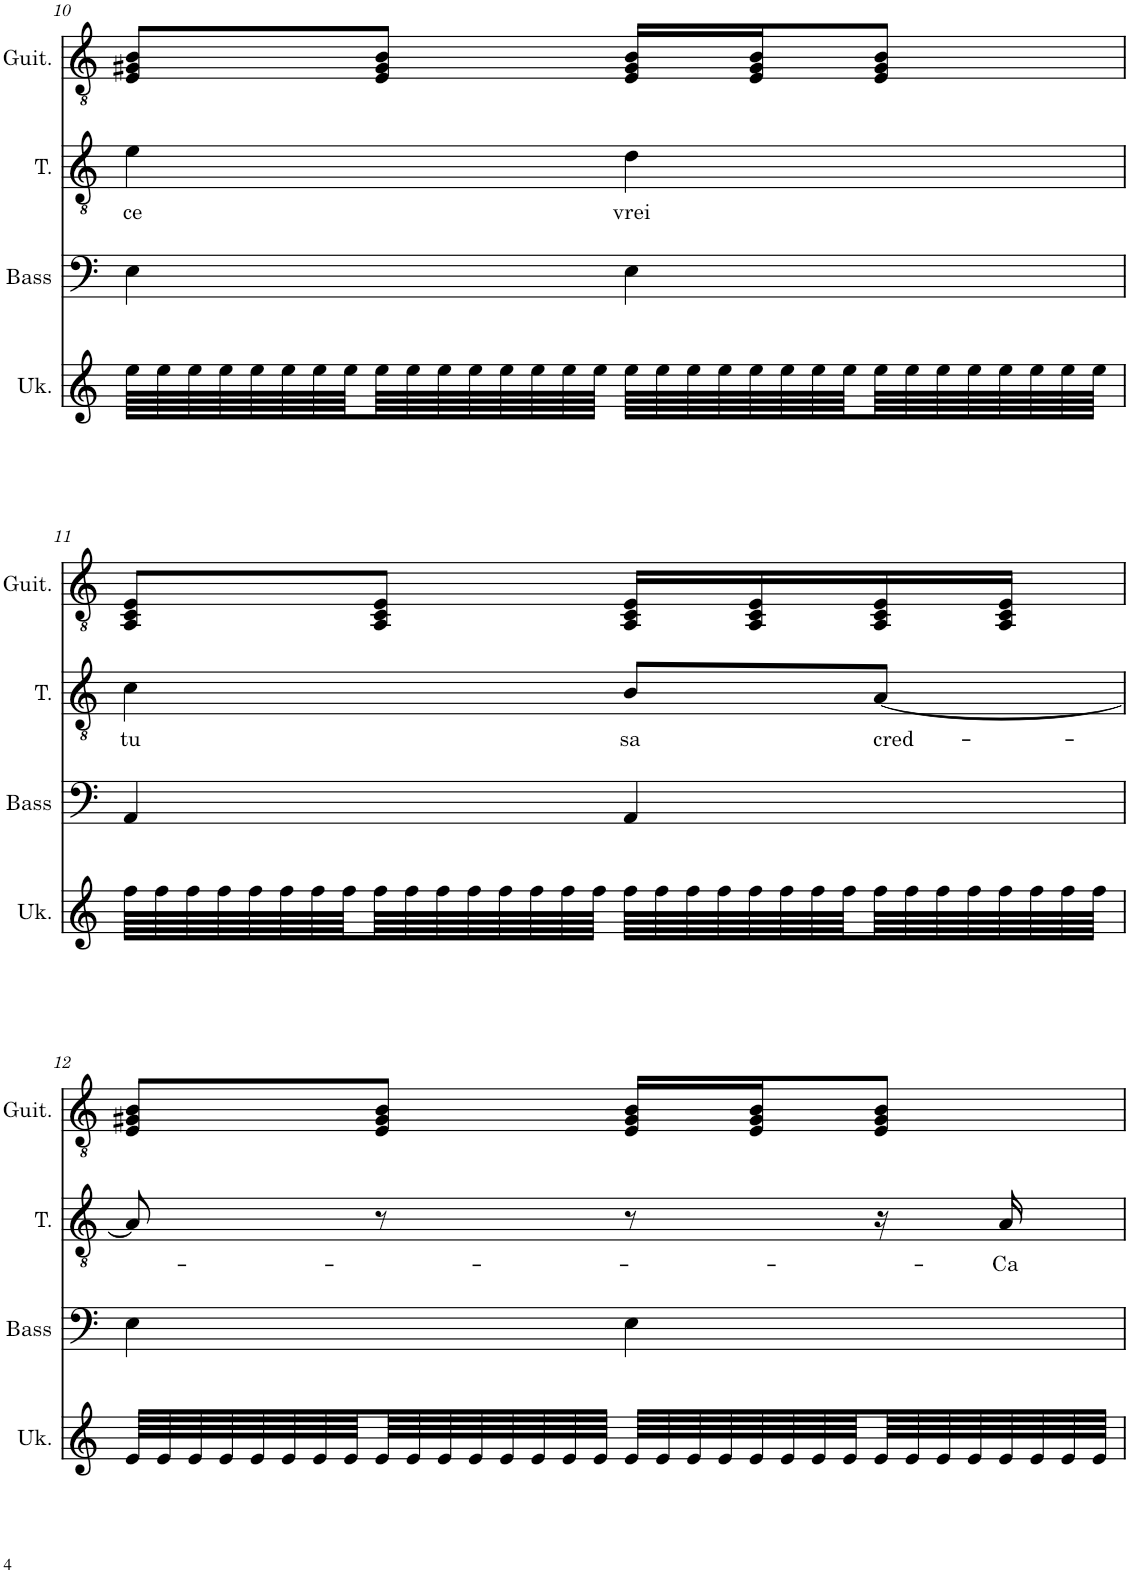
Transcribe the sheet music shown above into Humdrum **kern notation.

**kern	**kern	**kern	**text	**kern
*part4	*part3	*part2	*part2	*part1
*staff4	*staff3	*staff2	*staff2	*staff1
*I"Ukulele	*I"Acoustic Bass	*I"Tenor	*	*I"Acoustic Guitar
*I'Uk.	*I'Bass	*I'T.	*	*I'Guit.
!!LO:PB:g=z
*clefG2	*clefF4	*clefGv2	*	*clefGv2
*	*Trd7c12	*	*	*
*k[]	*k[]	*k[]	*	*k[]
*M2/4	*M2/4	*M2/4	*	*M2/4
=10	=10	=10	=10	=10
!	!	!	!LO:LY:b	!
64ee\LLLL	4E\	4e\	ce	8E/ 8G#X/ 8B/L
64ee\	.	.	.	.
64ee\	.	.	.	.
64ee\	.	.	.	.
64ee\	.	.	.	.
64ee\	.	.	.	.
64ee\	.	.	.	.
64ee\	.	.	.	.
64ee\	.	.	.	8E/ 8G#/ 8B/J
64ee\	.	.	.	.
64ee\	.	.	.	.
64ee\	.	.	.	.
64ee\	.	.	.	.
64ee\	.	.	.	.
64ee\	.	.	.	.
64ee\JJJJ	.	.	.	.
!	!	!	!LO:LY:b	!
64ee\LLLL	4E\	4d\	vrei	16E/ 16G#/ 16B/LL
64ee\	.	.	.	.
64ee\	.	.	.	.
64ee\	.	.	.	.
64ee\	.	.	.	16E/ 16G#/ 16B/J
64ee\	.	.	.	.
64ee\	.	.	.	.
64ee\	.	.	.	.
64ee\	.	.	.	8E/ 8G#/ 8B/J
64ee\	.	.	.	.
64ee\	.	.	.	.
64ee\	.	.	.	.
64ee\	.	.	.	.
64ee\	.	.	.	.
64ee\	.	.	.	.
64ee\JJJJ	.	.	.	.
!!LO:LB:g=z
=11	=11	=11	=11	=11
!	!	!	!LO:LY:b	!
64ff\LLLL	4AA/	4c\	tu	8AA/ 8C/ 8E/L
64ff\	.	.	.	.
64ff\	.	.	.	.
64ff\	.	.	.	.
64ff\	.	.	.	.
64ff\	.	.	.	.
64ff\	.	.	.	.
64ff\	.	.	.	.
64ff\	.	.	.	8AA/ 8C/ 8E/J
64ff\	.	.	.	.
64ff\	.	.	.	.
64ff\	.	.	.	.
64ff\	.	.	.	.
64ff\	.	.	.	.
64ff\	.	.	.	.
64ff\JJJJ	.	.	.	.
!	!	!	!LO:LY:b	!
64ff\LLLL	4AA/	8B/L	sa	16AA/ 16C/ 16E/LL
64ff\	.	.	.	.
64ff\	.	.	.	.
64ff\	.	.	.	.
64ff\	.	.	.	16AA/ 16C/ 16E/
64ff\	.	.	.	.
64ff\	.	.	.	.
64ff\	.	.	.	.
!	!	!	!LO:LY:b	!
64ff\	.	[8A/J	cred-	16AA/ 16C/ 16E/
64ff\	.	.	.	.
64ff\	.	.	.	.
64ff\	.	.	.	.
64ff\	.	.	.	16AA/ 16C/ 16E/JJ
64ff\	.	.	.	.
64ff\	.	.	.	.
64ff\JJJJ	.	.	.	.
!!LO:LB:g=z
=12	=12	=12	=12	=12
64e/LLLL	4E\	8A/]	.	8E/ 8G#X/ 8B/L
64e/	.	.	.	.
64e/	.	.	.	.
64e/	.	.	.	.
64e/	.	.	.	.
64e/	.	.	.	.
64e/	.	.	.	.
64e/	.	.	.	.
64e/	.	8r	.	8E/ 8G#/ 8B/J
64e/	.	.	.	.
64e/	.	.	.	.
64e/	.	.	.	.
64e/	.	.	.	.
64e/	.	.	.	.
64e/	.	.	.	.
64e/JJJJ	.	.	.	.
64e/LLLL	4E\	8r	.	16E/ 16G#/ 16B/LL
64e/	.	.	.	.
64e/	.	.	.	.
64e/	.	.	.	.
64e/	.	.	.	16E/ 16G#/ 16B/J
64e/	.	.	.	.
64e/	.	.	.	.
64e/	.	.	.	.
64e/	.	16r	.	8E/ 8G#/ 8B/J
64e/	.	.	.	.
64e/	.	.	.	.
64e/	.	.	.	.
!	!	!	!LO:LY:b	!
64e/	.	16A/	Ca	.
64e/	.	.	.	.
64e/	.	.	.	.
64e/JJJJ	.	.	.	.
=	=	=	=	=
*-	*-	*-	*-	*-
